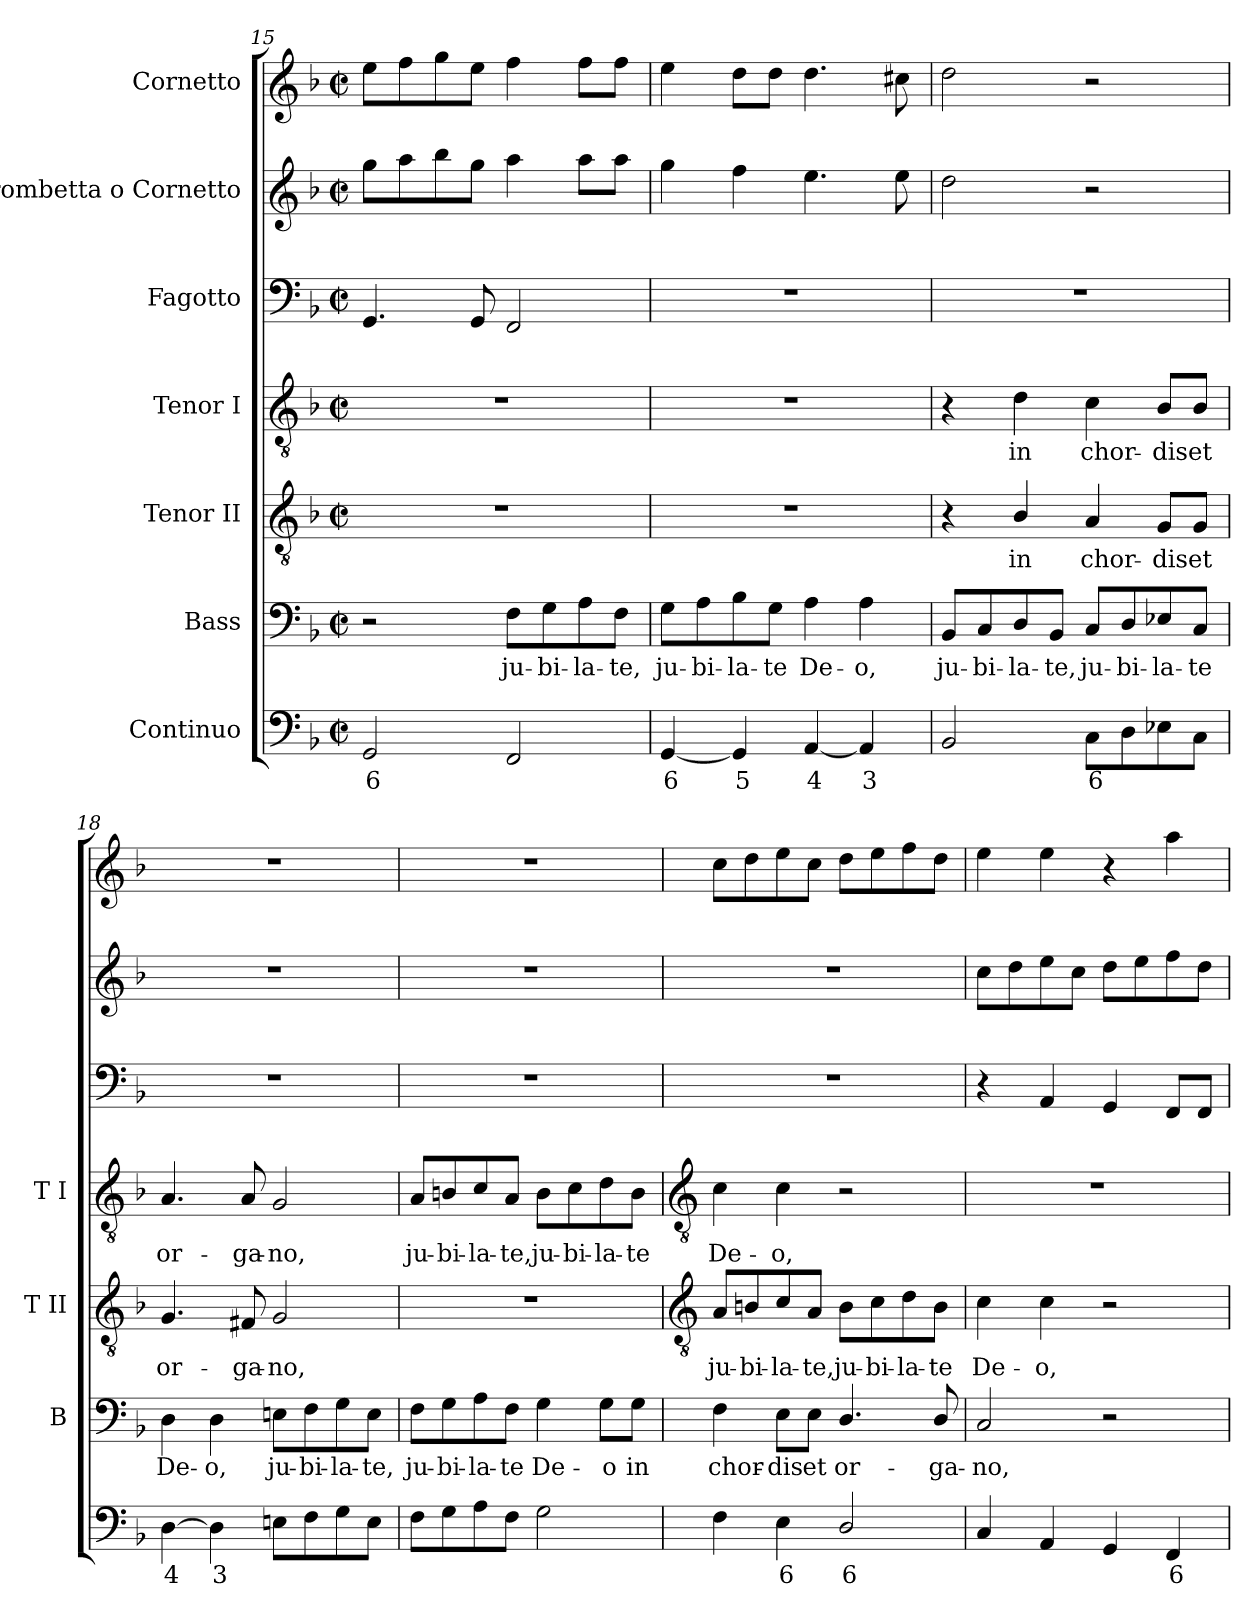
**kern	**text	**kern	**text	**kern	**text	**kern	**text	**kern	**kern	**kern
*part7	*part7	*part6	*part6	*part5	*part5	*part4	*part4	*part3	*part2	*part1
*staff7	*staff7	*staff6	*staff6	*staff5	*staff5	*staff4	*staff4	*staff3	*staff2	*staff1
*I"Continuo	*	*I"Bass	*	*I"Tenor II	*	*I"Tenor I	*	*I"Fagotto	*I"Trombetta o Cornetto	*I"Cornetto
*	*	*I'B	*	*I'T II	*	*I'T I	*	*	*	*
!!LO:LB:g=z
*clefF4	*	*clefF4	*	*clefGv2	*	*clefGv2	*	*clefF4	*clefG2	*clefG2
*k[b-]	*	*k[b-]	*	*k[b-]	*	*k[b-]	*	*k[b-]	*k[b-]	*k[b-]
*F:	*	*F:	*	*F:	*	*F:	*	*F:	*F:	*F:
*M2/2	*	*M2/2	*	*M2/2	*	*M2/2	*	*M2/2	*M2/2	*M2/2
*met(c|)	*	*met(c|)	*	*met(c|)	*	*met(c|)	*	*met(c|)	*met(c|)	*met(c|)
=15	=15	=15	=15	=15	=15	=15	=15	=15	=15	=15
!	!LO:LY:b	!	!	!	!	!	!	!	!	!
2GG	6	2r	.	1r	.	1r	.	4.GG	8ggL	8eeL
.	.	.	.	.	.	.	.	.	8aa	8ff
.	.	.	.	.	.	.	.	.	8bb-	8gg
.	.	.	.	.	.	.	.	8GG	8ggJ	8eeJ
!	!	!	!LO:LY:b	!	!	!	!	!	!	!
2FF	.	8F\L	ju-	.	.	.	.	2FF	4aa	4ff
!	!	!	!LO:LY:b	!	!	!	!	!	!	!
.	.	8G\	-bi-	.	.	.	.	.	.	.
!	!	!	!LO:LY:b	!	!	!	!	!	!	!
.	.	8A\	-la-	.	.	.	.	.	8aaL	8ffL
!	!	!	!LO:LY:b	!	!	!	!	!	!	!
.	.	8F\J	-te,	.	.	.	.	.	8aaJ	8ffJ
=16	=16	=16	=16	=16	=16	=16	=16	=16	=16	=16
!	!LO:LY:b	!	!LO:LY:b	!	!	!	!	!	!	!
[4GG	6	8G\L	ju-	1r	.	1r	.	1r	4gg	4ee
!	!	!	!LO:LY:b	!	!	!	!	!	!	!
.	.	8A\	-bi-	.	.	.	.	.	.	.
!	!LO:LY:b	!	!LO:LY:b	!	!	!	!	!	!	!
4GG]	5	8B-\	-la-	.	.	.	.	.	4ff	8ddL
!	!	!	!LO:LY:b	!	!	!	!	!	!	!
.	.	8G\J	-te	.	.	.	.	.	.	8ddJ
!	!LO:LY:b	!	!LO:LY:b	!	!	!	!	!	!	!
[4AA	4	4A	De-	.	.	.	.	.	4.ee	4.dd
!	!LO:LY:b	!	!LO:LY:b	!	!	!	!	!	!	!
4AA]	3	4A	-o,	.	.	.	.	.	.	.
.	.	.	.	.	.	.	.	.	8ee	8cc#X
=17	=17	=17	=17	=17	=17	=17	=17	=17	=17	=17
!	!	!	!LO:LY:b	!	!	!	!	!	!	!
2BB-	.	8BB-/L	ju-	4r	.	4r	.	1r	2dd	2dd
!	!	!	!LO:LY:b	!	!	!	!	!	!	!
.	.	8C/	-bi-	.	.	.	.	.	.	.
!	!	!	!LO:LY:b	!	!LO:LY:b	!	!LO:LY:b	!	!	!
.	.	8D/	-la-	4B-/	in	4d	in	.	.	.
!	!	!	!LO:LY:b	!	!	!	!	!	!	!
.	.	8BB-/J	-te,	.	.	.	.	.	.	.
!	!LO:LY:b	!	!LO:LY:b	!	!LO:LY:b	!	!LO:LY:b	!	!	!
8CL	6	8C/L	ju-	4A	chor-	4c	chor-	.	2r	2r
!	!	!	!LO:LY:b	!	!	!	!	!	!	!
8D	.	8D/	-bi-	.	.	.	.	.	.	.
!	!	!	!LO:LY:b	!	!LO:LY:b	!	!LO:LY:b	!	!	!
8E-X	.	8E-X/	-la-	8G/L	-dis	8B-/L	-dis	.	.	.
!	!	!	!LO:LY:b	!	!LO:LY:b	!	!LO:LY:b	!	!	!
8CJ	.	8C/J	-te	8G/J	et	8B-/J	et	.	.	.
=18	=18	=18	=18	=18	=18	=18	=18	=18	=18	=18
!	!LO:LY:b	!	!LO:LY:b	!	!LO:LY:b	!	!LO:LY:b	!	!	!
[4D	4	4D	De-	4.G	or-	4.A	or-	1r	1r	1r
!	!LO:LY:b	!	!LO:LY:b	!	!	!	!	!	!	!
4D]	3	4D	-o,	.	.	.	.	.	.	.
!	!	!	!	!	!LO:LY:b	!	!LO:LY:b	!	!	!
.	.	.	.	8F#X	-ga-	8A	-ga-	.	.	.
!	!	!	!LO:LY:b	!	!LO:LY:b	!	!LO:LY:b	!	!	!
8EnL	.	8En\L	ju-	2G	-no,	2G	-no,	.	.	.
!	!	!	!LO:LY:b	!	!	!	!	!	!	!
8F	.	8F\	-bi-	.	.	.	.	.	.	.
!	!	!	!LO:LY:b	!	!	!	!	!	!	!
8G	.	8G\	-la-	.	.	.	.	.	.	.
!	!	!	!LO:LY:b	!	!	!	!	!	!	!
8EJ	.	8E\J	-te,	.	.	.	.	.	.	.
=19	=19	=19	=19	=19	=19	=19	=19	=19	=19	=19
!	!	!	!LO:LY:b	!	!	!	!LO:LY:b	!	!	!
8FL	.	8F\L	ju-	1r	.	8A/L	ju-	1r	1r	1r
!	!	!	!LO:LY:b	!	!	!	!LO:LY:b	!	!	!
8G	.	8G\	-bi-	.	.	8Bn/	-bi-	.	.	.
!	!	!	!LO:LY:b	!	!	!	!LO:LY:b	!	!	!
8A	.	8A\	-la-	.	.	8c/	-la-	.	.	.
!	!	!	!LO:LY:b	!	!	!	!LO:LY:b	!	!	!
8FJ	.	8F\J	-te	.	.	8A/J	-te,	.	.	.
!	!	!	!LO:LY:b	!	!	!	!LO:LY:b	!	!	!
2G	.	4G	De-	.	.	8B\L	ju-	.	.	.
!	!	!	!	!	!	!	!LO:LY:b	!	!	!
.	.	.	.	.	.	8c\	-bi-	.	.	.
!	!	!	!LO:LY:b	!	!	!	!LO:LY:b	!	!	!
.	.	8G\L	-o	.	.	8d\	-la-	.	.	.
!	!	!	!LO:LY:b	!	!	!	!LO:LY:b	!	!	!
.	.	8G\J	in	.	.	8B\J	-te	.	.	.
!!LO:LB:g=z
=20	=20	=20	=20	=20	=20	=20	=20	=20	=20	=20
*	*	*	*	*clefGv2	*	*clefGv2	*	*	*	*
!	!	!	!LO:LY:b	!	!LO:LY:b	!	!LO:LY:b	!	!	!
4F	.	4F	chor-	8A/L	ju-	4c	De-	1r	1r	8ccL
!	!	!	!	!	!LO:LY:b	!	!	!	!	!
.	.	.	.	8Bn/	-bi-	.	.	.	.	8dd
!	!LO:LY:b	!	!LO:LY:b	!	!LO:LY:b	!	!LO:LY:b	!	!	!
4E	6	8E\L	-dis	8c/	-la-	4c	-o,	.	.	8ee
!	!	!	!LO:LY:b	!	!LO:LY:b	!	!	!	!	!
.	.	8E\J	et	8A/J	-te,	.	.	.	.	8ccJ
!	!LO:LY:b	!	!LO:LY:b	!	!LO:LY:b	!	!	!	!	!
2D/	6	4.D/	or-	8B\L	ju-	2r	.	.	.	8ddL
!	!	!	!	!	!LO:LY:b	!	!	!	!	!
.	.	.	.	8c\	-bi-	.	.	.	.	8ee
!	!	!	!	!	!LO:LY:b	!	!	!	!	!
.	.	.	.	8d\	-la-	.	.	.	.	8ff
!	!	!	!LO:LY:b	!	!LO:LY:b	!	!	!	!	!
.	.	8D/	-ga-	8B\J	-te	.	.	.	.	8ddJ
=21	=21	=21	=21	=21	=21	=21	=21	=21	=21	=21
!	!	!	!LO:LY:b	!	!LO:LY:b	!	!	!	!	!
4C	.	2C	-no,	4c	De-	1r	.	4r	8ccL	4ee
.	.	.	.	.	.	.	.	.	8dd	.
!	!	!	!	!	!LO:LY:b	!	!	!	!	!
4AA	.	.	.	4c	-o,	.	.	4AA	8ee	4ee
.	.	.	.	.	.	.	.	.	8ccJ	.
4GG	.	2r	.	2r	.	.	.	4GG	8ddL	4r
.	.	.	.	.	.	.	.	.	8ee	.
!	!LO:LY:b	!	!	!	!	!	!	!	!	!
4FF	6	.	.	.	.	.	.	8FFL	8ff	4aa
.	.	.	.	.	.	.	.	8FFJ	8ddJ	.
=	=	=	=	=	=	=	=	=	=	=
*-	*-	*-	*-	*-	*-	*-	*-	*-	*-	*-
